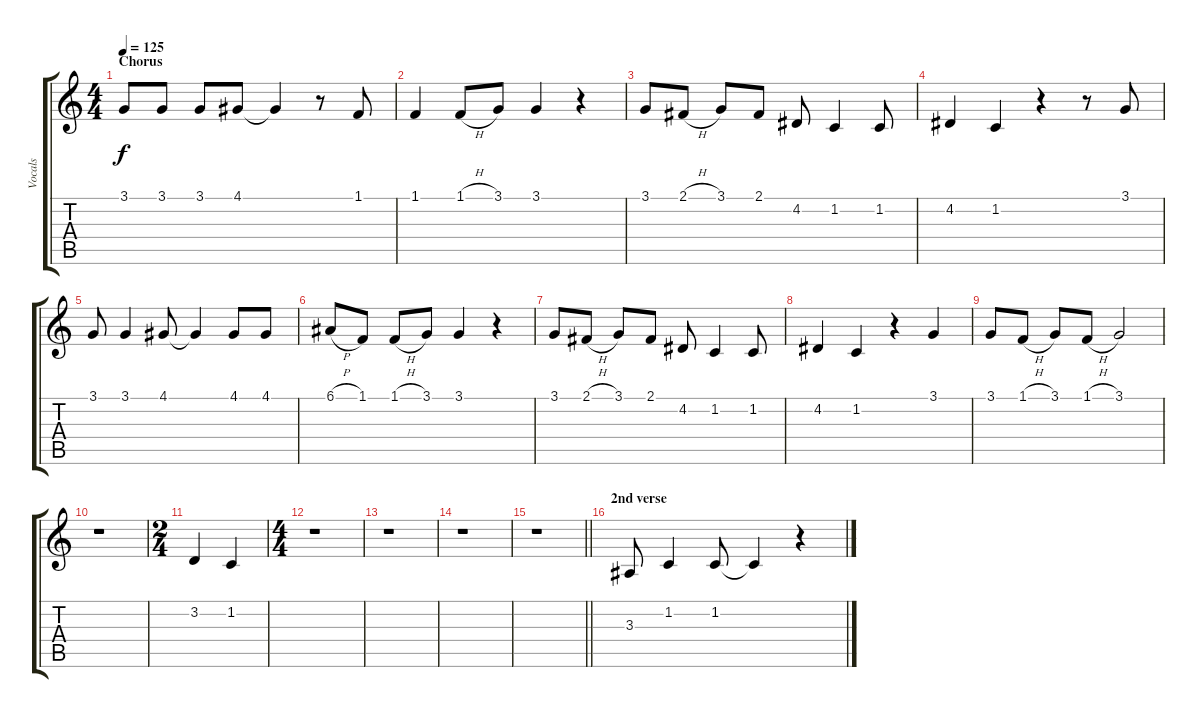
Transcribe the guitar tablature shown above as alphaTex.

\track ("Vocals" "Vocals") {instrument tenorsax}
\staff {score tabs}
\tuning (E4 B3 G3 D3 A2 E2) {hide}
\ts (4 4)
\section ("" "Chorus")
\tempo 125
\clef g2
\ks c
3.1.8{dy f} 3.1.8 3.1.8 4.1.8 4.1{t}.4 r.8 1.1.8 |
1.1.4 1.1{h}.8 3.1.8 3.1.4 r.4 |
3.1.8 2.1{h}.8 3.1.8 2.1.8 4.2.8 1.2.4 1.2.8 |
4.2.4 1.2.4 r.4 r.8 3.1.8 |
3.1.8 3.1.4 4.1.8 4.1{t}.4 4.1.8 4.1.8 |
6.1{h}.8 1.1.8 1.1{h}.8 3.1.8 3.1.4 r.4 |
3.1.8 2.1{h}.8 3.1.8 2.1.8 4.2.8 1.2.4 1.2.8 |
4.2.4 1.2.4 r.4 3.1.4 |
3.1.8 1.1{h}.8 3.1.8 1.1{h}.8 3.1.2 |
r.1 |
\ts (2 4)
3.2.4 1.2.4 |
\ts (4 4)
r.1 |
r.1 |
r.1 |
\barLineRight lightlight
r.1 |
\section ("" "2nd verse")
3.3.8 1.2.4 1.2.8 1.2{t}.4 r.4
